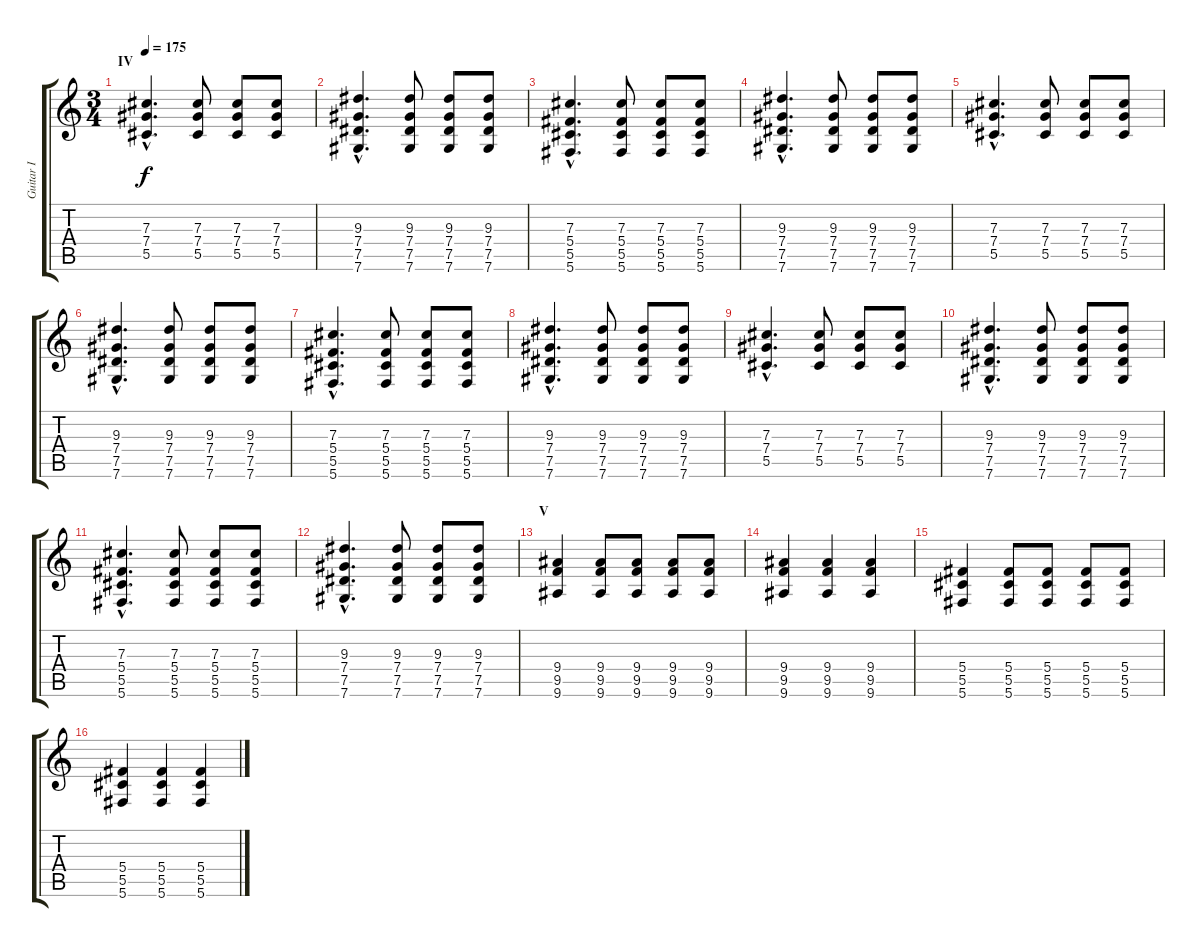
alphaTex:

\track ("Guitar I" "Guitar I") {instrument distortionguitar}
\staff {score tabs}
\tuning (Eb4 Bb3 Gb3 Db3 Ab2 Db2) {hide}
\ts (3 4)
\section ("" "IV")
\tempo 175
\clef g2
\ks c
(7.3{hac} 7.4{hac} 5.5{hac}).4{d dy f} (7.3 7.4 5.5).8 (7.3 7.4 5.5).8 (7.3 7.4 5.5).8 |
(9.3{hac} 7.4{hac} 7.5{hac} 7.6{hac}).4{d} (9.3 7.4 7.5 7.6).8 (9.3 7.4 7.5 7.6).8 (9.3 7.4 7.5 7.6).8 |
(7.3{hac} 5.4{hac} 5.5{hac} 5.6{hac}).4{d} (7.3 5.4 5.5 5.6).8 (7.3 5.4 5.5 5.6).8 (7.3 5.4 5.5 5.6).8 |
(9.3{hac} 7.4{hac} 7.5{hac} 7.6{hac}).4{d} (9.3 7.4 7.5 7.6).8 (9.3 7.4 7.5 7.6).8 (9.3 7.4 7.5 7.6).8 |
(7.3{hac} 7.4{hac} 5.5{hac}).4{d} (7.3 7.4 5.5).8 (7.3 7.4 5.5).8 (7.3 7.4 5.5).8 |
(9.3{hac} 7.4{hac} 7.5{hac} 7.6{hac}).4{d} (9.3 7.4 7.5 7.6).8 (9.3 7.4 7.5 7.6).8 (9.3 7.4 7.5 7.6).8 |
(7.3{hac} 5.4{hac} 5.5{hac} 5.6{hac}).4{d} (7.3 5.4 5.5 5.6).8 (7.3 5.4 5.5 5.6).8 (7.3 5.4 5.5 5.6).8 |
(9.3{hac} 7.4{hac} 7.5{hac} 7.6{hac}).4{d} (9.3 7.4 7.5 7.6).8 (9.3 7.4 7.5 7.6).8 (9.3 7.4 7.5 7.6).8 |
(7.3{hac} 7.4{hac} 5.5{hac}).4{d} (7.3 7.4 5.5).8 (7.3 7.4 5.5).8 (7.3 7.4 5.5).8 |
(9.3{hac} 7.4{hac} 7.5{hac} 7.6{hac}).4{d} (9.3 7.4 7.5 7.6).8 (9.3 7.4 7.5 7.6).8 (9.3 7.4 7.5 7.6).8 |
(7.3{hac} 5.4{hac} 5.5{hac} 5.6{hac}).4{d} (7.3 5.4 5.5 5.6).8 (7.3 5.4 5.5 5.6).8 (7.3 5.4 5.5 5.6).8 |
(9.3{hac} 7.4{hac} 7.5{hac} 7.6{hac}).4{d} (9.3 7.4 7.5 7.6).8 (9.3 7.4 7.5 7.6).8 (9.3 7.4 7.5 7.6).8 |
\section ("" "V")
(9.4 9.5 9.6).4 (9.4 9.5 9.6).8 (9.4 9.5 9.6).8 (9.4 9.5 9.6).8 (9.4 9.5 9.6).8 |
(9.4 9.5 9.6).4 (9.4 9.5 9.6).4 (9.4 9.5 9.6).4 |
(5.4 5.5 5.6).4 (5.4 5.5 5.6).8 (5.4 5.5 5.6).8 (5.4 5.5 5.6).8 (5.4 5.5 5.6).8 |
(5.4 5.5 5.6).4 (5.4 5.5 5.6).4 (5.4 5.5 5.6).4
